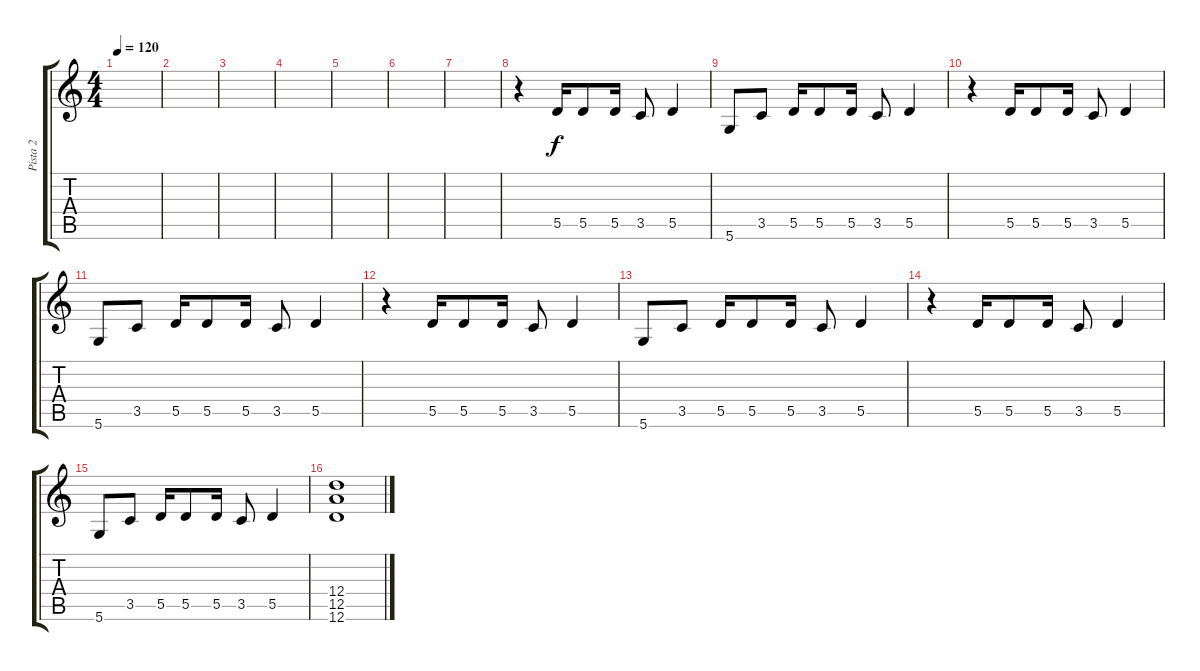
\track ("Pista 2" "Pista 2") {instrument distortionguitar}
\staff {score tabs}
\tuning (E4 B3 G3 D3 A2 D2) {hide}
\ts (4 4)
\tempo 120
\clef g2
\ks c
|
|
|
|
|
|
|
r.4 5.5.16{dy f} 5.5.8 5.5.16 3.5.8 5.5.4 |
5.6.8 3.5.8 5.5.16 5.5.8 5.5.16 3.5.8 5.5.4 |
r.4 5.5.16 5.5.8 5.5.16 3.5.8 5.5.4 |
5.6.8 3.5.8 5.5.16 5.5.8 5.5.16 3.5.8 5.5.4 |
r.4 5.5.16 5.5.8 5.5.16 3.5.8 5.5.4 |
5.6.8 3.5.8 5.5.16 5.5.8 5.5.16 3.5.8 5.5.4 |
r.4 5.5.16 5.5.8 5.5.16 3.5.8 5.5.4 |
5.6.8 3.5.8 5.5.16 5.5.8 5.5.16 3.5.8 5.5.4 |
(12.4 12.5 12.6).1
